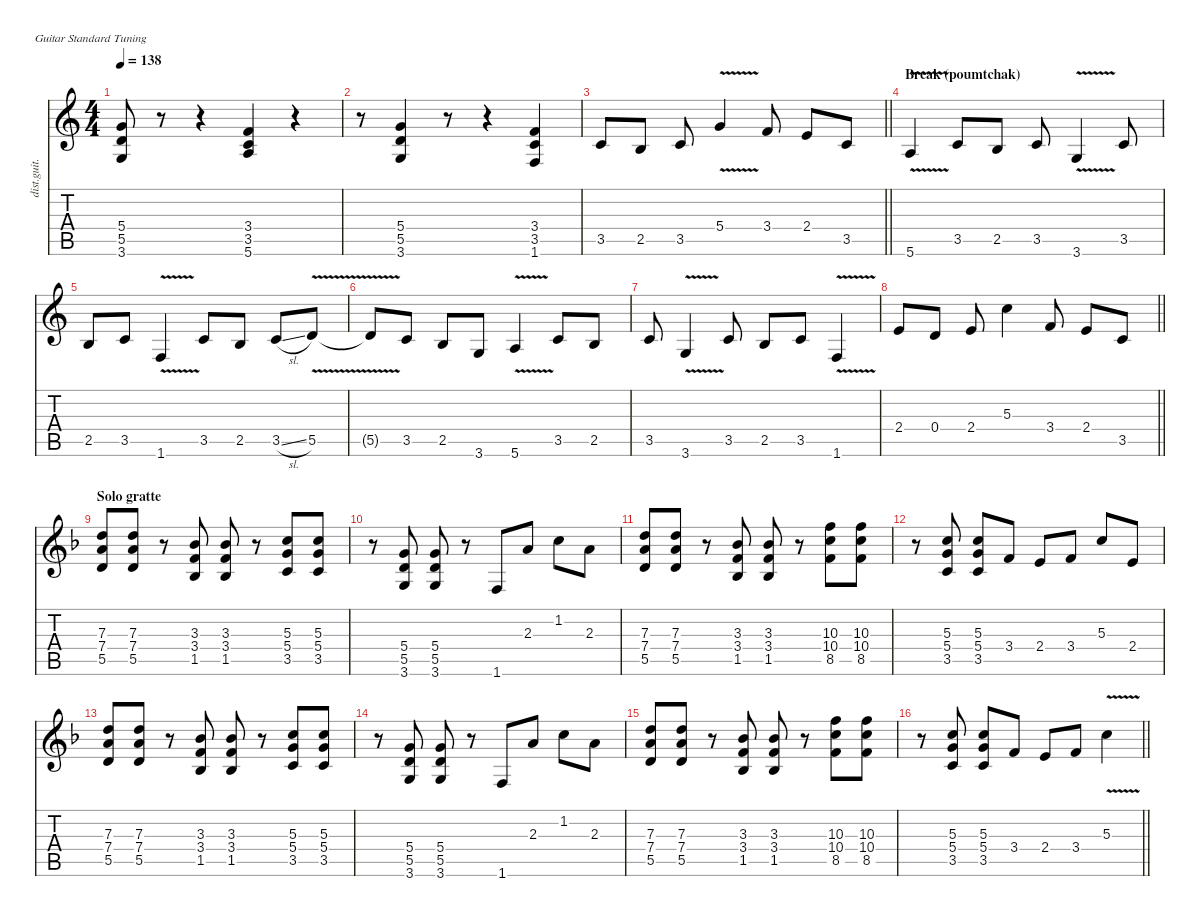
\defaultSystemsLayout 4
\hideDynamics
\bracketExtendMode nobrackets
\track ("Sylvain" "dist.guit.") {instrument distortionguitar}
\staff {score tabs}
\tuning (E4 B3 G3 D3 A2 E2)
\ts (4 4)
\tempo 138
\clef g2
\ks aminor
(3.6{t} 5.5{t} 5.4{t}).8{dy mf} r.8 r.4 (5.6 3.5 3.4).4 r.4 |
r.8 (3.6 5.5 5.4).4 r.8 r.4 (1.6 3.5 3.4).4 |
\barLineRight lightlight
3.5.8{dy f} 2.5.8 3.5.8 5.4{v}.4 3.4.8 2.4.8 3.5.8 |
\section ("" "Break (poumtchak)")
5.6{v}.4 3.5.8 2.5.8 3.5.8 3.6{v}.4 3.5.8 |
2.5.8 3.5.8 1.6{v}.4 3.5.8 2.5.8 3.5{sl}.8 5.5{v}.8 |
5.5{v t}.8 3.5.8 2.5.8 3.6.8 5.6{v}.4 3.5.8 2.5.8 |
3.5.8 3.6{v}.4 3.5.8 2.5.8 3.5.8 1.6{v}.4 |
\barLineRight lightlight
2.4.8 0.4.8 2.4.8 5.3.4 3.4.8 2.4.8 3.5.8 |
\section ("" "Solo gratte")
\ks dminor
(7.3{acc forcenatural} 7.4{acc forcenatural} 5.5{acc forcenatural}).8 (7.3{acc forcenatural} 7.4{acc forcenatural} 5.5{acc forcenatural}).8 r.8 (3.3{acc b} 3.4{acc forcenatural} 1.5{acc b}).8 (3.3{acc b} 3.4{acc forcenatural} 1.5{acc b}).8 r.8 (5.3{acc forcenatural} 5.4{acc forcenatural} 3.5{acc forcenatural}).8 (5.3{acc forcenatural} 5.4{acc forcenatural} 3.5{acc forcenatural}).8 |
r.8 (5.4{acc forcenatural} 5.5{acc forcenatural} 3.6{acc forcenatural}).8 (5.4{acc forcenatural} 5.5{acc forcenatural} 3.6{acc forcenatural}).8 r.8 1.6{acc forcenatural}.8 2.3{acc forcenatural}.8 1.2{acc forcenatural}.8 2.3{acc forcenatural}.8 |
(7.3{acc forcenatural} 7.4{acc forcenatural} 5.5{acc forcenatural}).8 (7.3{acc forcenatural} 7.4{acc forcenatural} 5.5{acc forcenatural}).8 r.8 (3.3{acc b} 3.4{acc forcenatural} 1.5{acc b}).8 (3.3{acc b} 3.4{acc forcenatural} 1.5{acc b}).8 r.8 (10.3{acc forcenatural} 10.4{acc forcenatural} 8.5{acc forcenatural}).8 (10.3{acc forcenatural} 10.4{acc forcenatural} 8.5{acc forcenatural}).8 |
r.8 (5.3{acc forcenatural} 5.4{acc forcenatural} 3.5{acc forcenatural}).8 (5.3{acc forcenatural} 5.4{acc forcenatural} 3.5{acc forcenatural}).8 3.4{acc forcenatural}.8 2.4{acc forcenatural}.8 3.4{acc forcenatural}.8 5.3{acc forcenatural}.8 2.4{acc forcenatural}.8 |
(7.3{acc forcenatural} 7.4{acc forcenatural} 5.5{acc forcenatural}).8 (7.3{acc forcenatural} 7.4{acc forcenatural} 5.5{acc forcenatural}).8 r.8 (3.3{acc b} 3.4{acc forcenatural} 1.5{acc b}).8 (3.3{acc b} 3.4{acc forcenatural} 1.5{acc b}).8 r.8 (5.3{acc forcenatural} 5.4{acc forcenatural} 3.5{acc forcenatural}).8 (5.3{acc forcenatural} 5.4{acc forcenatural} 3.5{acc forcenatural}).8 |
r.8 (5.4{acc forcenatural} 5.5{acc forcenatural} 3.6{acc forcenatural}).8 (5.4{acc forcenatural} 5.5{acc forcenatural} 3.6{acc forcenatural}).8 r.8 1.6{acc forcenatural}.8 2.3{acc forcenatural}.8 1.2{acc forcenatural}.8 2.3{acc forcenatural}.8 |
(7.3{acc forcenatural} 7.4{acc forcenatural} 5.5{acc forcenatural}).8 (7.3{acc forcenatural} 7.4{acc forcenatural} 5.5{acc forcenatural}).8 r.8 (3.3{acc b} 3.4{acc forcenatural} 1.5{acc b}).8 (3.3{acc b} 3.4{acc forcenatural} 1.5{acc b}).8 r.8 (10.3{acc forcenatural} 10.4{acc forcenatural} 8.5{acc forcenatural}).8 (10.3{acc forcenatural} 10.4{acc forcenatural} 8.5{acc forcenatural}).8 |
\barLineRight lightlight
r.8 (5.3{acc forcenatural} 5.4{acc forcenatural} 3.5{acc forcenatural}).8 (5.3{acc forcenatural} 5.4{acc forcenatural} 3.5{acc forcenatural}).8 3.4{acc forcenatural}.8 2.4{acc forcenatural}.8 3.4{acc forcenatural}.8 5.3{v acc forcenatural}.4
